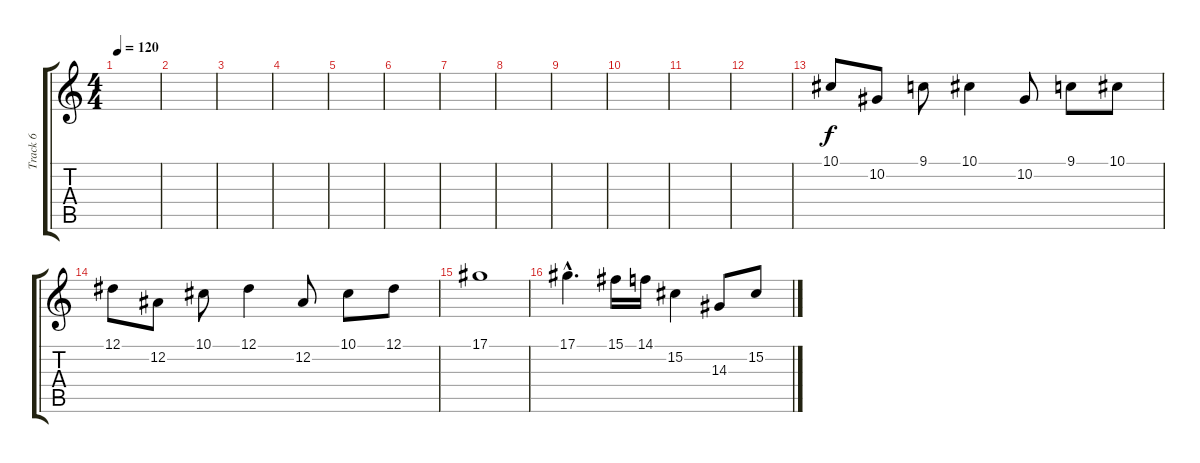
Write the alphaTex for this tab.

\track ("Track 6" "Track 6") {instrument stringensemble1}
\staff {score tabs}
\tuning (Eb4 Bb3 Gb3 Db3 Ab2 Eb2) {hide}
\ts (4 4)
\tempo 120
\clef g2
\ks c
|
|
|
|
|
|
|
|
|
|
|
|
10.1.8 10.2.8 9.1.8 10.1.4 10.2.8 9.1.8 10.1.8 |
12.1.8 12.2.8 10.1.8 12.1.4 12.2.8 10.1.8 12.1.8 |
17.1.1 |
17.1{hac}.4{d} 15.1.16 14.1.16 15.2.4 14.3.8 15.2.8
